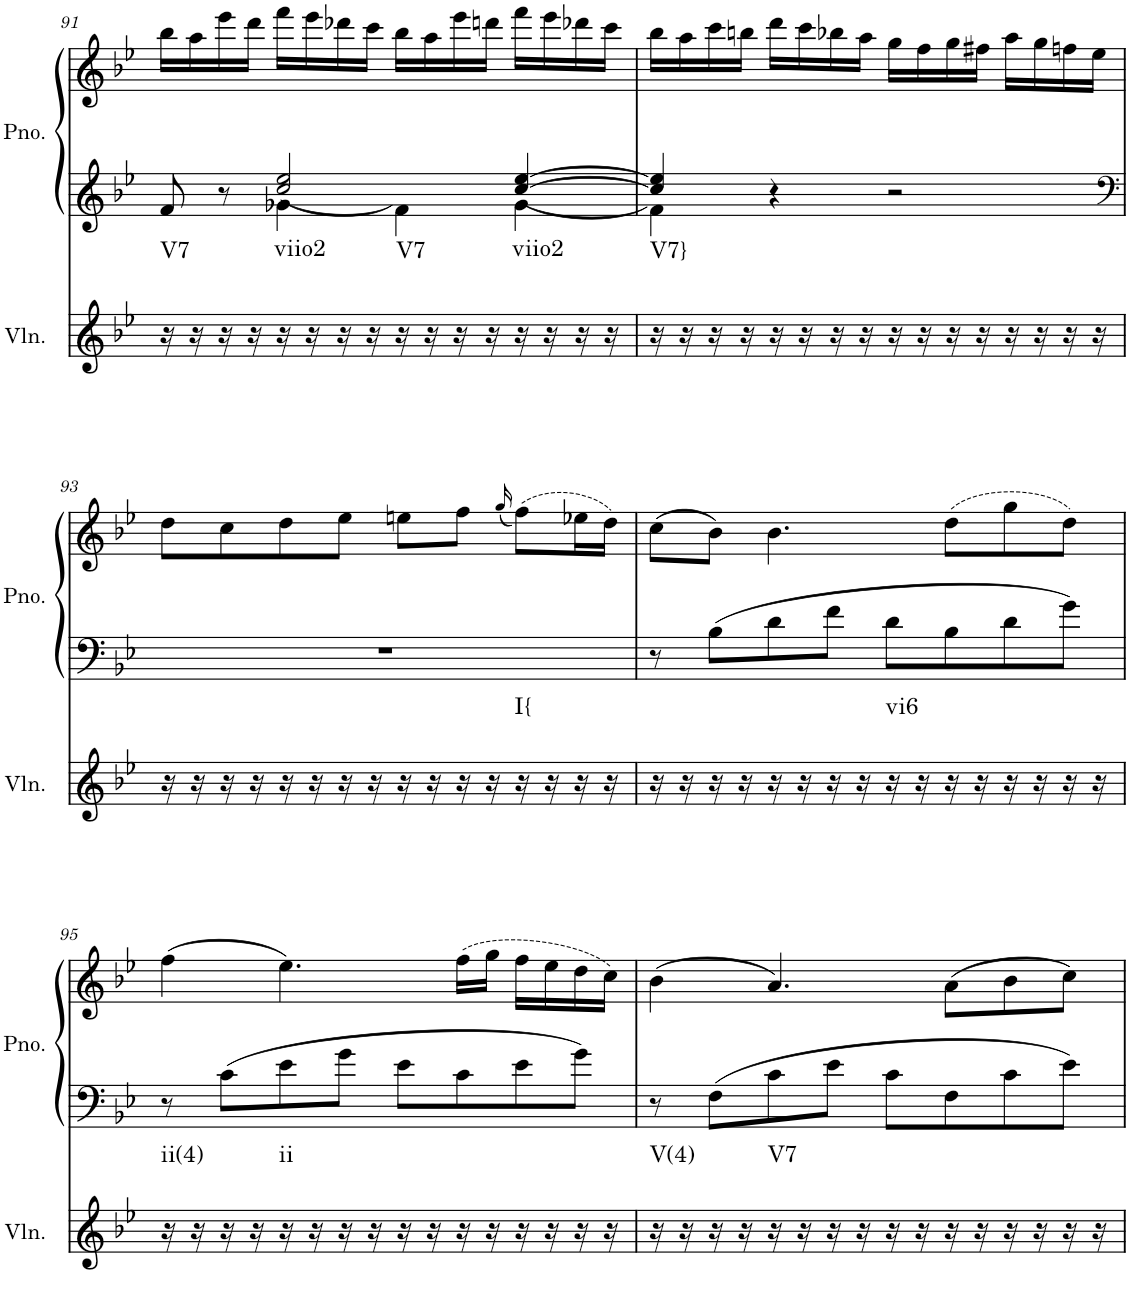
**kern	**harte	**kern	**kern
*part2	*part2	*part1	*part1
*staff3	*	*staff2	*staff1
*I"Violin	*	*I"Piano, Piano right	*
*I'Vln.	*	*I'Pno.	*
!!LO:PB:g=z
*clefG2	*	*clefG2	*clefG2
*k[b-e-]	*	*k[b-e-]	*k[b-e-]
*M4/4	*	*M4/4	*M4/4
*met(c)	*	*met(c)	*met(c)
=91	=91	=91	=91
*	*	*^	*
!	!LO:H:kt=V7	!	!	!
16r	N	8f/	4ryy	16bb-\LL
16r	.	.	.	16aa\
16r	.	8r	.	16eee-\
16r	.	.	.	16ddd\JJ
!	!LO:H:kt=viio2	!	!	!
16r	N	2cc/ 2ee-/	4g-X\	16fff\LL
16r	.	.	.	16eee-\
16r	.	.	.	16ddd-X\
16r	.	.	.	16ccc\JJ
!	!LO:H:kt=V7	!	!	!
16r	N	.	4f\	16bb-\LL
16r	.	.	.	16aa\
16r	.	.	.	16eee-\
16r	.	.	.	16dddn\JJ
!	!LO:H:kt=viio2	!	!	!
16r	N	[4cc/ [4ee-/	4g-\	16fff\LL
16r	.	.	.	16eee-\
16r	.	.	.	16ddd-X\
16r	.	.	.	16ccc\JJ
=92	=92	=92	=92	=92
!	!LO:H:kt=V7}	!	!	!
16r	N	4cc/] 4ee-/]	4f\	16bb-\LL
16r	.	.	.	16aa\
16r	.	.	.	16ccc\
16r	.	.	.	16bbn\JJ
16r	.	4r	2.ryy	16ddd\LL
16r	.	.	.	16ccc\
16r	.	.	.	16bb-X\
16r	.	.	.	16aa\JJ
16r	.	2r	.	16gg\LL
16r	.	.	.	16ff\
16r	.	.	.	16gg\
16r	.	.	.	16ff#X\JJ
16r	.	.	.	16aa\LL
16r	.	.	.	16gg\
16r	.	.	.	16ffn\
16r	.	.	.	16ee-\JJ
*	*	*v	*v	*
!!LO:LB:g=z
=93	=93	=93	=93
*	*	*clefF4	*
16r	.	1r	8dd\L
16r	.	.	.
16r	.	.	8cc\
16r	.	.	.
16r	.	.	8dd\
16r	.	.	.
16r	.	.	8ee-\J
16r	.	.	.
16r	.	.	8een\L
16r	.	.	.
16r	.	.	8ff\J
16r	.	.	.
.	.	.	(16qgg/
!	!LO:H:kt=I{	!	!
16r	N	.	(8ff\L)
16r	.	.	.
16r	.	.	16ee-X\L
16r	.	.	16dd\JJ)
=94	=94	=94	=94
16r	.	8r	(8cc\L
16r	.	.	.
16r	.	8B-\L	8b-\J)
16r	.	.	.
16r	.	8d\	4.b-\
16r	.	.	.
16r	.	8f\J	.
16r	.	.	.
!	!LO:H:kt=vi6	!	!
16r	N	8d\L	.
16r	.	.	.
16r	.	8B-\	(8dd\L
16r	.	.	.
16r	.	8d\	8gg\
16r	.	.	.
16r	.	8g\J	8dd\J)
16r	.	.	.
!!LO:LB:g=z
=95	=95	=95	=95
!	!LO:H:kt=ii(4)	!	!
16r	N	8r	(4ff\
16r	.	.	.
16r	.	8c\L	.
16r	.	.	.
!	!LO:H:kt=ii	!	!
16r	N	8e-\	4.ee-\)
16r	.	.	.
16r	.	8g\J	.
16r	.	.	.
16r	.	8e-\L	.
16r	.	.	.
16r	.	8c\	(16ff\LL
16r	.	.	16gg\JJ
16r	.	8e-\	16ff\LL
16r	.	.	16ee-\
16r	.	8g\J	16dd\
16r	.	.	16cc\JJ)
=96	=96	=96	=96
!	!LO:H:kt=V(4)	!	!
16r	N	8r	(4b-\
16r	.	.	.
16r	.	8F\L	.
16r	.	.	.
!	!LO:H:kt=V7	!	!
16r	N	8c\	4.a/)
16r	.	.	.
16r	.	8e-\J	.
16r	.	.	.
16r	.	8c\L	.
16r	.	.	.
16r	.	8F\	(8a\L
16r	.	.	.
16r	.	8c\	8b-\
16r	.	.	.
16r	.	8e-\J	8cc\J)
16r	.	.	.
=	=	=	=
*-	*-	*-	*-
